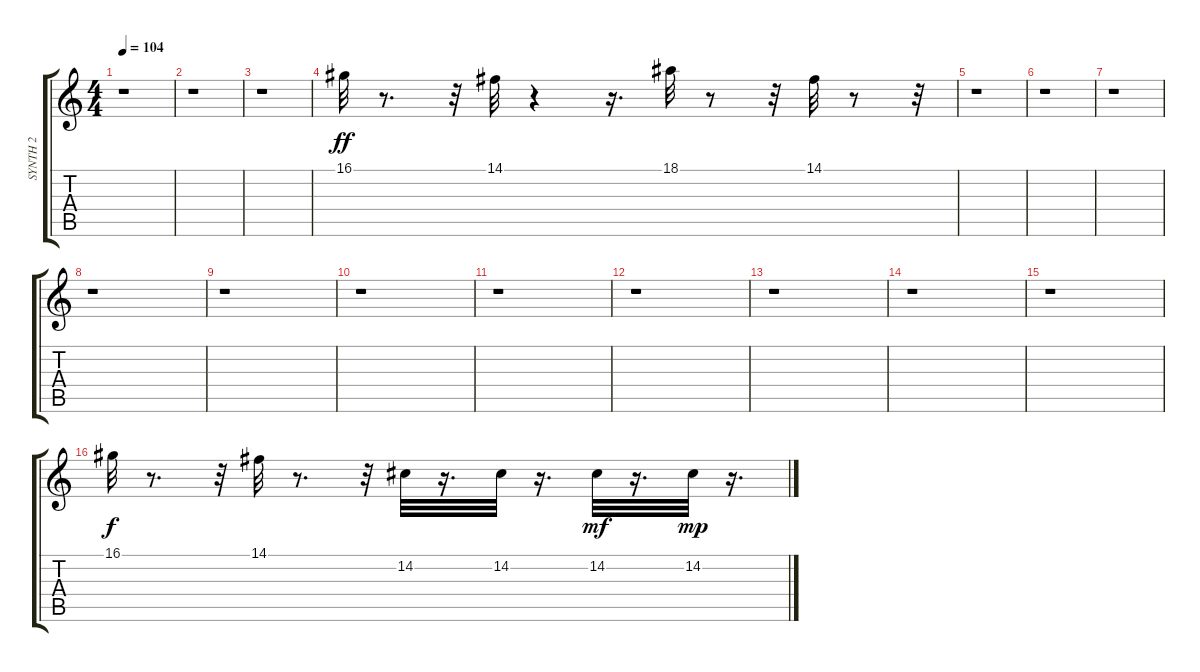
\track ("SYNTH 2" "SYNTH 2") {instrument lead4chiff}
\staff {score tabs}
\tuning (E4 B3 G3 D3 A2 E2) {hide}
\ts (4 4)
\tempo 104
\clef g2
\ks c
r.1{dy ff} |
r.1 |
r.1 |
16.1.32 r.8{d} r.32 14.1.32 r.4 r.16{d} 18.1.32 r.8 r.32 14.1.32 r.8 r.32 |
r.1 |
r.1 |
r.1 |
r.1 |
r.1 |
r.1 |
r.1 |
r.1 |
r.1 |
r.1 |
r.1 |
16.1.32{dy f} r.8{d} r.32 14.1.32 r.8{d} r.32 14.2.32 r.16{d} 14.2.32 r.16{d} 14.2.32{dy mf} r.16{d} 14.2.32{dy mp} r.16{d}
